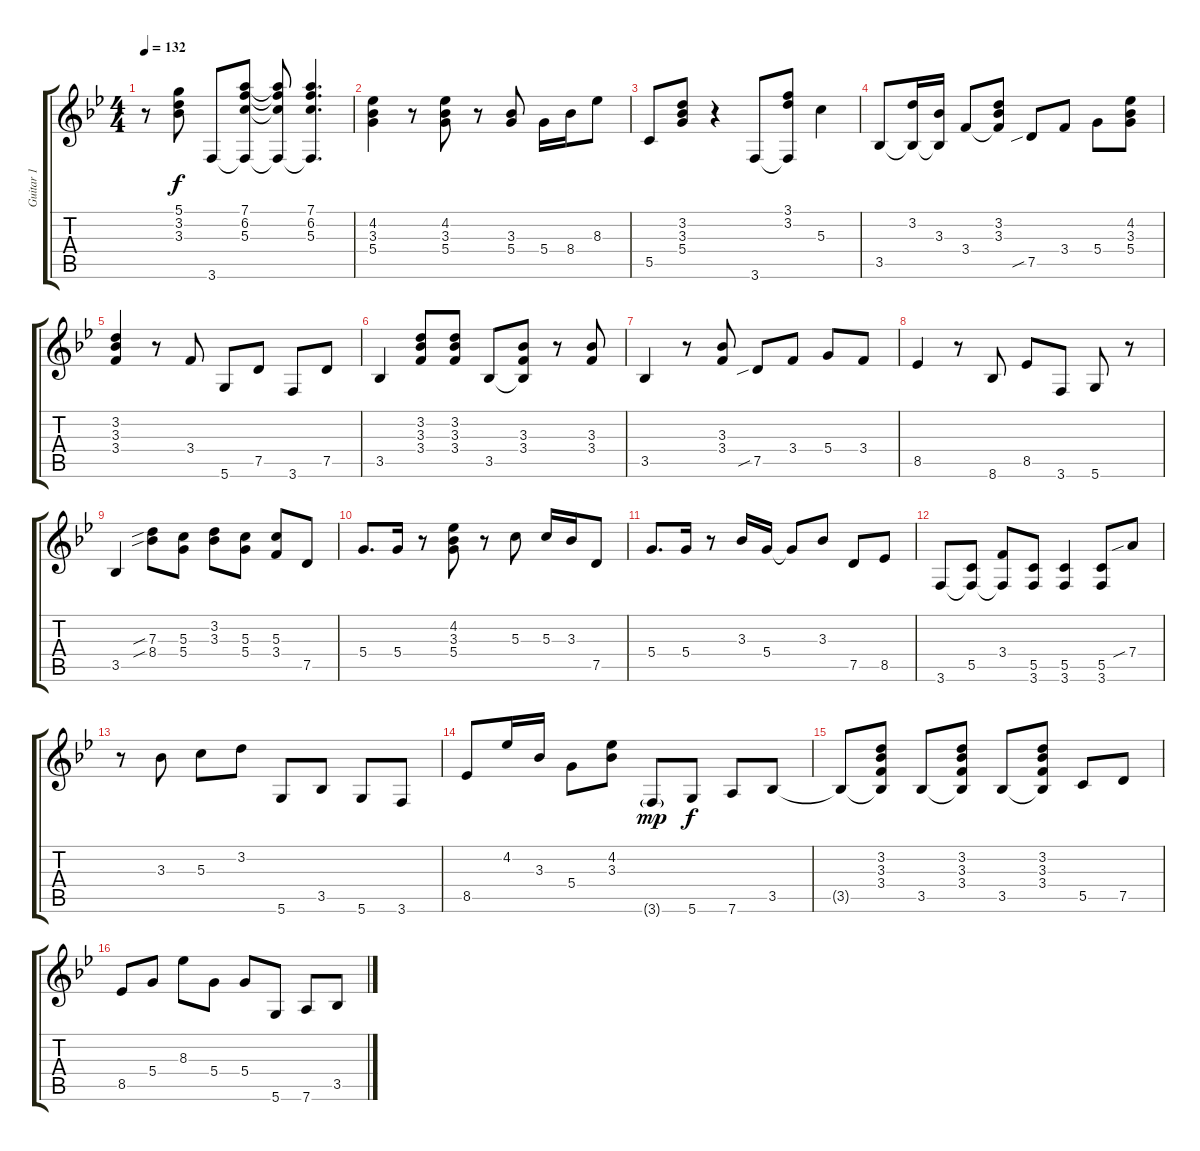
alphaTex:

\track ("Guitar 1" "Guitar 1") {instrument electricguitarclean}
\staff {score tabs}
\tuning (D4 B3 G3 D3 G2 D2) {hide}
\ts (4 4)
\tempo 132
\clef g2
\ks bb
r.8{dy f} (5.1 3.2 3.3).8 3.6.8 (7.1 6.2 5.3 3.6{t}).8 (7.1{t} 6.2{t} 5.3{t} 3.6{t}).8 (7.1 6.2 5.3 3.6{t}).4{d} |
(4.2 3.3 5.4).4 r.8 (4.2 3.3 5.4).8 r.8 (3.3 5.4).8 5.4.16 8.4.16 8.3.8 |
5.5.8 (3.2 3.3 5.4).8 r.4 3.6.8 (3.1 3.2 3.6{t}).8 5.3.4 |
3.5.8 (3.2 3.5{t}).16 (3.3 3.5{t}).16 3.4.8 (3.2 3.3 3.4{t}).8 7.5{sib}.8 3.4.8 5.4.8 (4.2 3.3 5.4).8 |
(3.2 3.3 3.4).4 r.8 3.4.8 5.6.8 7.5.8 3.6.8 7.5.8 |
3.5.4 (3.2 3.3 3.4).8 (3.2 3.3 3.4).8 3.5.8 (3.3 3.4 3.5{t}).8 r.8 (3.3 3.4).8 |
3.5.4 r.8 (3.3 3.4).8 7.5{sib}.8 3.4.8 5.4.8 3.4.8 |
8.5.4 r.8 8.6.8 8.5.8 3.6.8 5.6.8 r.8 |
3.5.4 (7.3{sib} 8.4{sib}).8 (5.3 5.4).8 (3.2 3.3).8 (5.3 5.4).8 (5.3 3.4).8 7.5.8 |
5.4.8{d} 5.4.16 r.8 (4.2 3.3 5.4).8 r.8 5.3.8 5.3.16 3.3.16 7.5.8 |
5.4.8{d} 5.4.16 r.8 3.3.16 5.4.16 5.4{t}.8 3.3.8 7.5.8 8.5.8 |
3.6.8 (5.5 3.6{t}).8 (3.4 3.6{t}).8 (5.5 3.6).8 (5.5 3.6).4 (5.5 3.6).8 7.4{sib}.8 |
r.8 3.3.8 5.3.8 3.2.8 5.6.8 3.5.8 5.6.8 3.6.8 |
8.5.8 4.2.16 3.3.16 5.4.8 (4.2 3.3).8 3.6{g}.8{dy mp} 5.6.8{dy f} 7.6.8 3.5.8 |
3.5{t}.8 (3.2 3.3 3.4 3.5{t}).8 3.5.8 (3.2 3.3 3.4 3.5{t}).8 3.5.8 (3.2 3.3 3.4 3.5{t}).8 5.5.8 7.5.8 |
8.5.8 5.4.8 8.3.8 5.4.8 5.4.8 5.6.8 7.6.8 3.5.8
